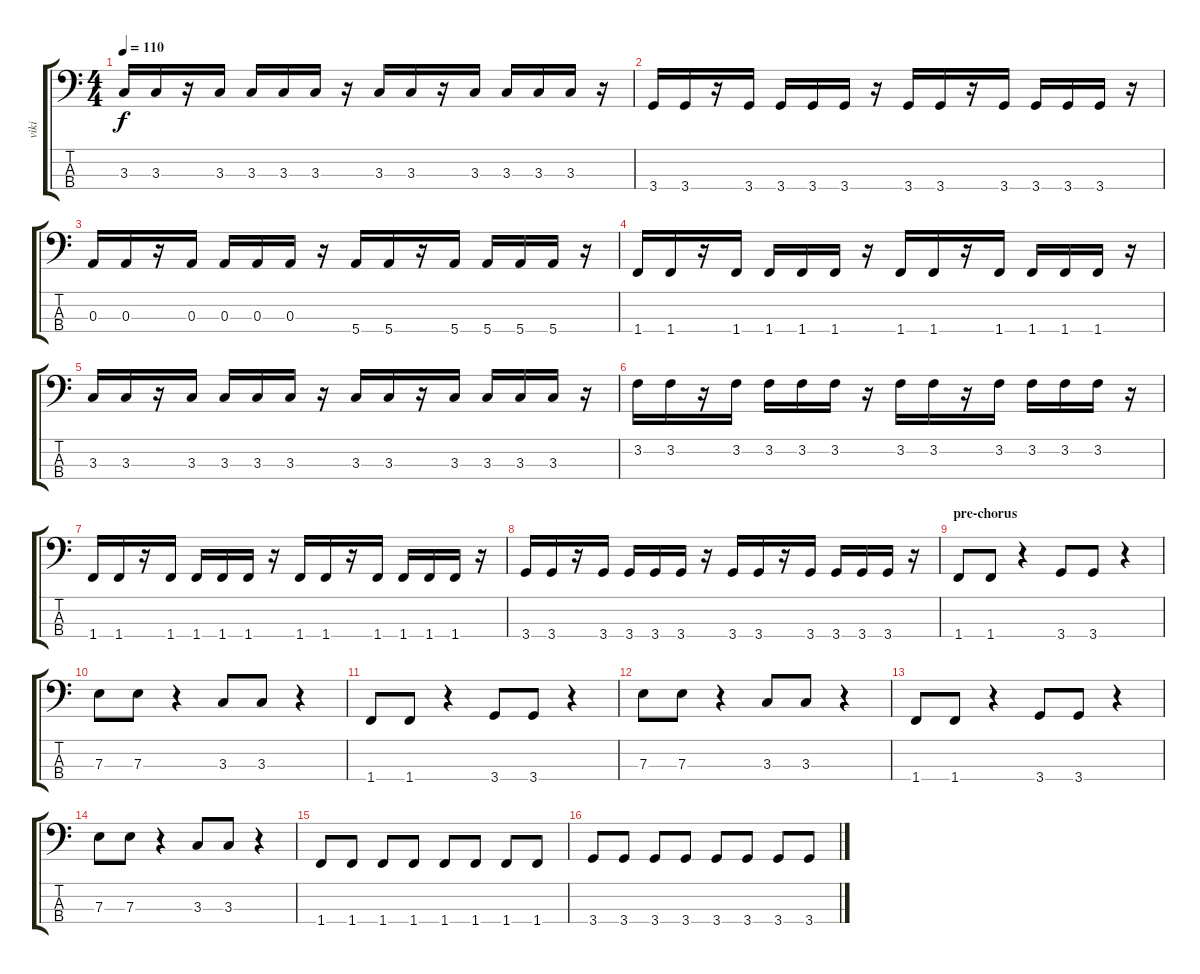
\track ("viki" "viki") {instrument electricbasspick}
\staff {score tabs}
\tuning (G2 D2 A1 E1) {hide}
\ts (4 4)
\tempo 110
\clef f4
\ks c
3.3.16{dy f} 3.3.16 r.16 3.3.16 3.3.16 3.3.16 3.3.16 r.16 3.3.16 3.3.16 r.16 3.3.16 3.3.16 3.3.16 3.3.16 r.16 |
3.4.16 3.4.16 r.16 3.4.16 3.4.16 3.4.16 3.4.16 r.16 3.4.16 3.4.16 r.16 3.4.16 3.4.16 3.4.16 3.4.16 r.16 |
0.3.16 0.3.16 r.16 0.3.16 0.3.16 0.3.16 0.3.16 r.16 5.4.16 5.4.16 r.16 5.4.16 5.4.16 5.4.16 5.4.16 r.16 |
1.4.16 1.4.16 r.16 1.4.16 1.4.16 1.4.16 1.4.16 r.16 1.4.16 1.4.16 r.16 1.4.16 1.4.16 1.4.16 1.4.16 r.16 |
3.3.16 3.3.16 r.16 3.3.16 3.3.16 3.3.16 3.3.16 r.16 3.3.16 3.3.16 r.16 3.3.16 3.3.16 3.3.16 3.3.16 r.16 |
3.2.16 3.2.16 r.16 3.2.16 3.2.16 3.2.16 3.2.16 r.16 3.2.16 3.2.16 r.16 3.2.16 3.2.16 3.2.16 3.2.16 r.16 |
1.4.16 1.4.16 r.16 1.4.16 1.4.16 1.4.16 1.4.16 r.16 1.4.16 1.4.16 r.16 1.4.16 1.4.16 1.4.16 1.4.16 r.16 |
3.4.16 3.4.16 r.16 3.4.16 3.4.16 3.4.16 3.4.16 r.16 3.4.16 3.4.16 r.16 3.4.16 3.4.16 3.4.16 3.4.16 r.16 |
\section ("" "pre-chorus")
1.4.8 1.4.8 r.4 3.4.8 3.4.8 r.4 |
7.3.8 7.3.8 r.4 3.3.8 3.3.8 r.4 |
1.4.8 1.4.8 r.4 3.4.8 3.4.8 r.4 |
7.3.8 7.3.8 r.4 3.3.8 3.3.8 r.4 |
1.4.8 1.4.8 r.4 3.4.8 3.4.8 r.4 |
7.3.8 7.3.8 r.4 3.3.8 3.3.8 r.4 |
1.4.8 1.4.8 1.4.8 1.4.8 1.4.8 1.4.8 1.4.8 1.4.8 |
3.4.8 3.4.8 3.4.8 3.4.8 3.4.8 3.4.8 3.4.8 3.4.8
